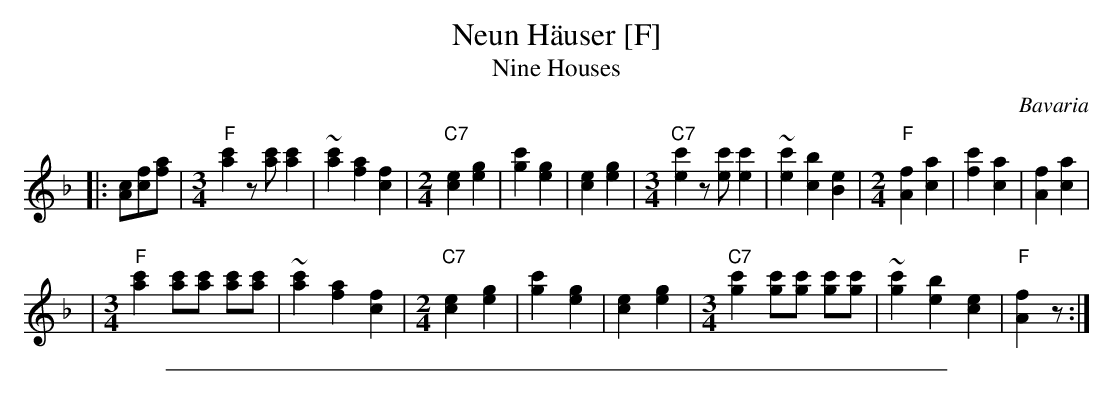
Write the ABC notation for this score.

X:1
T: Neun H\"auser [F]
T: Nine Houses
O: Bavaria
M: none
K: F
|: [Ac][cf][fa] \
| [M:3/4][L:1/8]"F"[a2c'2] z[ac'] [a2c'2] | ~[a2c'2] [f2a2] [c2f2] \
| [M:2/4][L:1/8]"C7"[c2e2] [e2g2] | [g2c'2] [e2g2] | [c2e2][e2g2] \
| [M:3/4][L:1/8]"C7"[e2c'2] z[ec'] [e2c'2] | ~[e2c'2] [c2b2] [B2e2] \
| [M:2/4][L:1/8]"F"[A2f2] [c2a2] | [f2c'2] [c2a2] | [A2f2] [c2a2] |
| [M:3/4][L:1/8]"F"[a2c'2] [ac'][ac'] [ac'][ac'] | ~[a2c'2] [f2a2] [c2f2] \
| [M:2/4][L:1/8]"C7"[c2e2] [e2g2] | [g2c'2] [e2g2] | [c2e2][e2g2] \
| [M:3/4][L:1/8]"C7"[g2c'2] [gc'][gc'] [gc'][gc'] | ~[g2c'2] [e2b2] [c2e2] | "F"[A2f2] z :|
